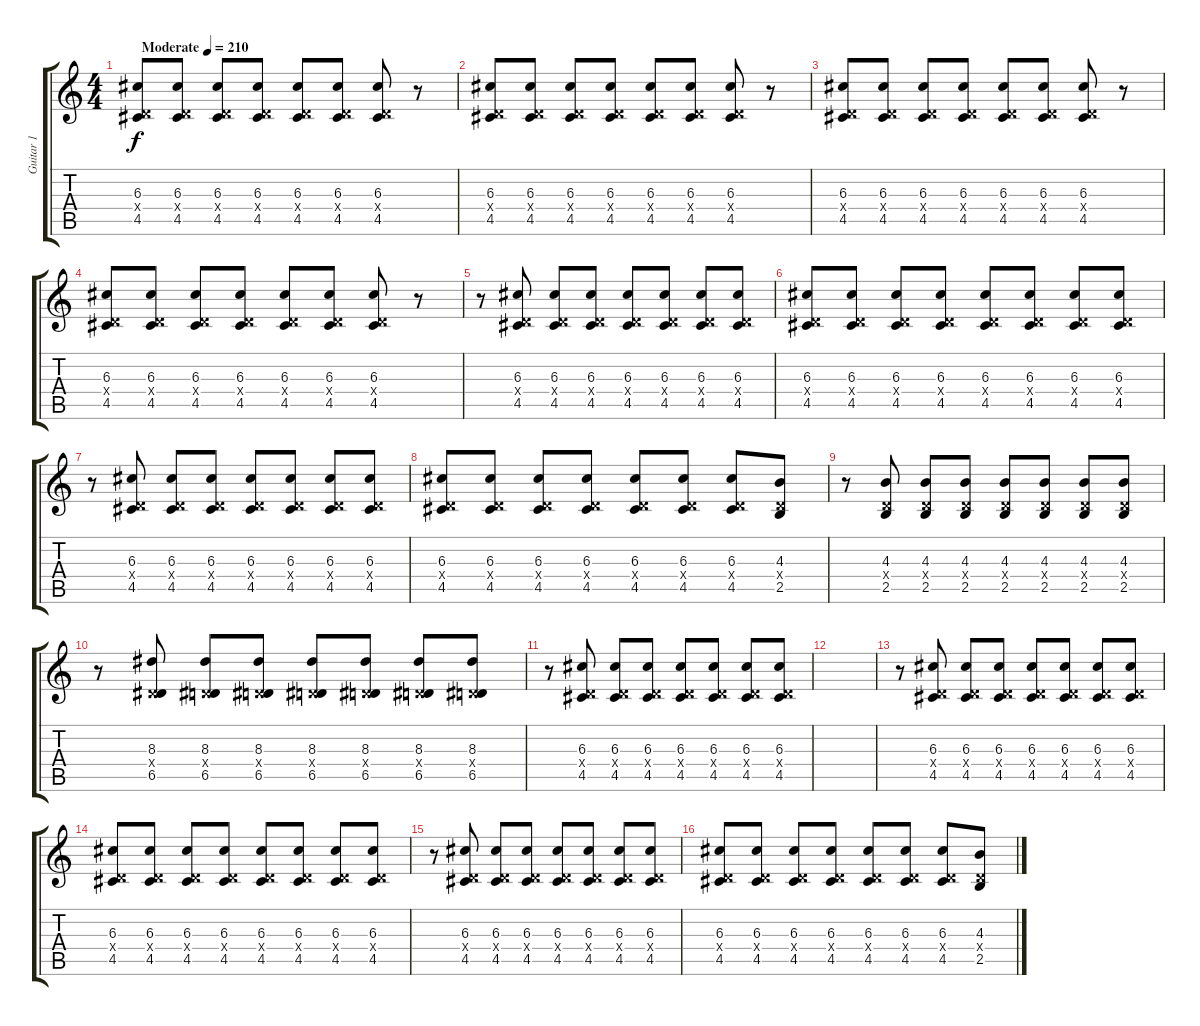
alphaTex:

\track ("Guitar 1" "Guitar 1") {instrument overdrivenguitar}
\staff {score tabs}
\tuning (E4 B3 G3 D3 A2 D2) {hide}
\ts (4 4)
\tempo (210 "Moderate")
\clef g2
\ks c
(6.3 0.4{x} 4.5).8{dy f instrument overdrivenguitar} (6.3 0.4{x} 4.5).8 (6.3 0.4{x} 4.5).8 (6.3 0.4{x} 4.5).8 (6.3 0.4{x} 4.5).8 (6.3 0.4{x} 4.5).8 (6.3 0.4{x} 4.5).8 r.8 |
(6.3 0.4{x} 4.5).8 (6.3 0.4{x} 4.5).8 (6.3 0.4{x} 4.5).8 (6.3 0.4{x} 4.5).8 (6.3 0.4{x} 4.5).8 (6.3 0.4{x} 4.5).8 (6.3 0.4{x} 4.5).8 r.8 |
(6.3 0.4{x} 4.5).8 (6.3 0.4{x} 4.5).8 (6.3 0.4{x} 4.5).8 (6.3 0.4{x} 4.5).8 (6.3 0.4{x} 4.5).8 (6.3 0.4{x} 4.5).8 (6.3 0.4{x} 4.5).8 r.8 |
(6.3 0.4{x} 4.5).8 (6.3 0.4{x} 4.5).8 (6.3 0.4{x} 4.5).8 (6.3 0.4{x} 4.5).8 (6.3 0.4{x} 4.5).8 (6.3 0.4{x} 4.5).8 (6.3 0.4{x} 4.5).8 r.8 |
r.8 (6.3 0.4{x} 4.5).8 (6.3 0.4{x} 4.5).8 (6.3 0.4{x} 4.5).8 (6.3 0.4{x} 4.5).8 (6.3 0.4{x} 4.5).8 (6.3 0.4{x} 4.5).8 (6.3 0.4{x} 4.5).8 |
(6.3 0.4{x} 4.5).8 (6.3 0.4{x} 4.5).8 (6.3 0.4{x} 4.5).8 (6.3 0.4{x} 4.5).8 (6.3 0.4{x} 4.5).8 (6.3 0.4{x} 4.5).8 (6.3 0.4{x} 4.5).8 (6.3 0.4{x} 4.5).8 |
r.8 (6.3 0.4{x} 4.5).8 (6.3 0.4{x} 4.5).8 (6.3 0.4{x} 4.5).8 (6.3 0.4{x} 4.5).8 (6.3 0.4{x} 4.5).8 (6.3 0.4{x} 4.5).8 (6.3 0.4{x} 4.5).8 |
(6.3 0.4{x} 4.5).8 (6.3 0.4{x} 4.5).8 (6.3 0.4{x} 4.5).8 (6.3 0.4{x} 4.5).8 (6.3 0.4{x} 4.5).8 (6.3 0.4{x} 4.5).8 (6.3 0.4{x} 4.5).8 (4.3 0.4{x} 2.5).8 |
r.8 (4.3 0.4{x} 2.5).8 (4.3 0.4{x} 2.5).8 (4.3 0.4{x} 2.5).8 (4.3 0.4{x} 2.5).8 (4.3 0.4{x} 2.5).8 (4.3 0.4{x} 2.5).8 (4.3 0.4{x} 2.5).8 |
r.8 (8.3 0.4{x} 6.5).8 (8.3 0.4{x} 6.5).8 (8.3 0.4{x} 6.5).8 (8.3 0.4{x} 6.5).8 (8.3 0.4{x} 6.5).8 (8.3 0.4{x} 6.5).8 (8.3 0.4{x} 6.5).8 |
r.8 (6.3 0.4{x} 4.5).8 (6.3 0.4{x} 4.5).8 (6.3 0.4{x} 4.5).8 (6.3 0.4{x} 4.5).8 (6.3 0.4{x} 4.5).8 (6.3 0.4{x} 4.5).8 (6.3 0.4{x} 4.5).8 |
|
r.8 (6.3 0.4{x} 4.5).8 (6.3 0.4{x} 4.5).8 (6.3 0.4{x} 4.5).8 (6.3 0.4{x} 4.5).8 (6.3 0.4{x} 4.5).8 (6.3 0.4{x} 4.5).8 (6.3 0.4{x} 4.5).8 |
(6.3 0.4{x} 4.5).8 (6.3 0.4{x} 4.5).8 (6.3 0.4{x} 4.5).8 (6.3 0.4{x} 4.5).8 (6.3 0.4{x} 4.5).8 (6.3 0.4{x} 4.5).8 (6.3 0.4{x} 4.5).8 (6.3 0.4{x} 4.5).8 |
r.8 (6.3 0.4{x} 4.5).8 (6.3 0.4{x} 4.5).8 (6.3 0.4{x} 4.5).8 (6.3 0.4{x} 4.5).8 (6.3 0.4{x} 4.5).8 (6.3 0.4{x} 4.5).8 (6.3 0.4{x} 4.5).8 |
(6.3 0.4{x} 4.5).8 (6.3 0.4{x} 4.5).8 (6.3 0.4{x} 4.5).8 (6.3 0.4{x} 4.5).8 (6.3 0.4{x} 4.5).8 (6.3 0.4{x} 4.5).8 (6.3 0.4{x} 4.5).8 (4.3 0.4{x} 2.5).8
